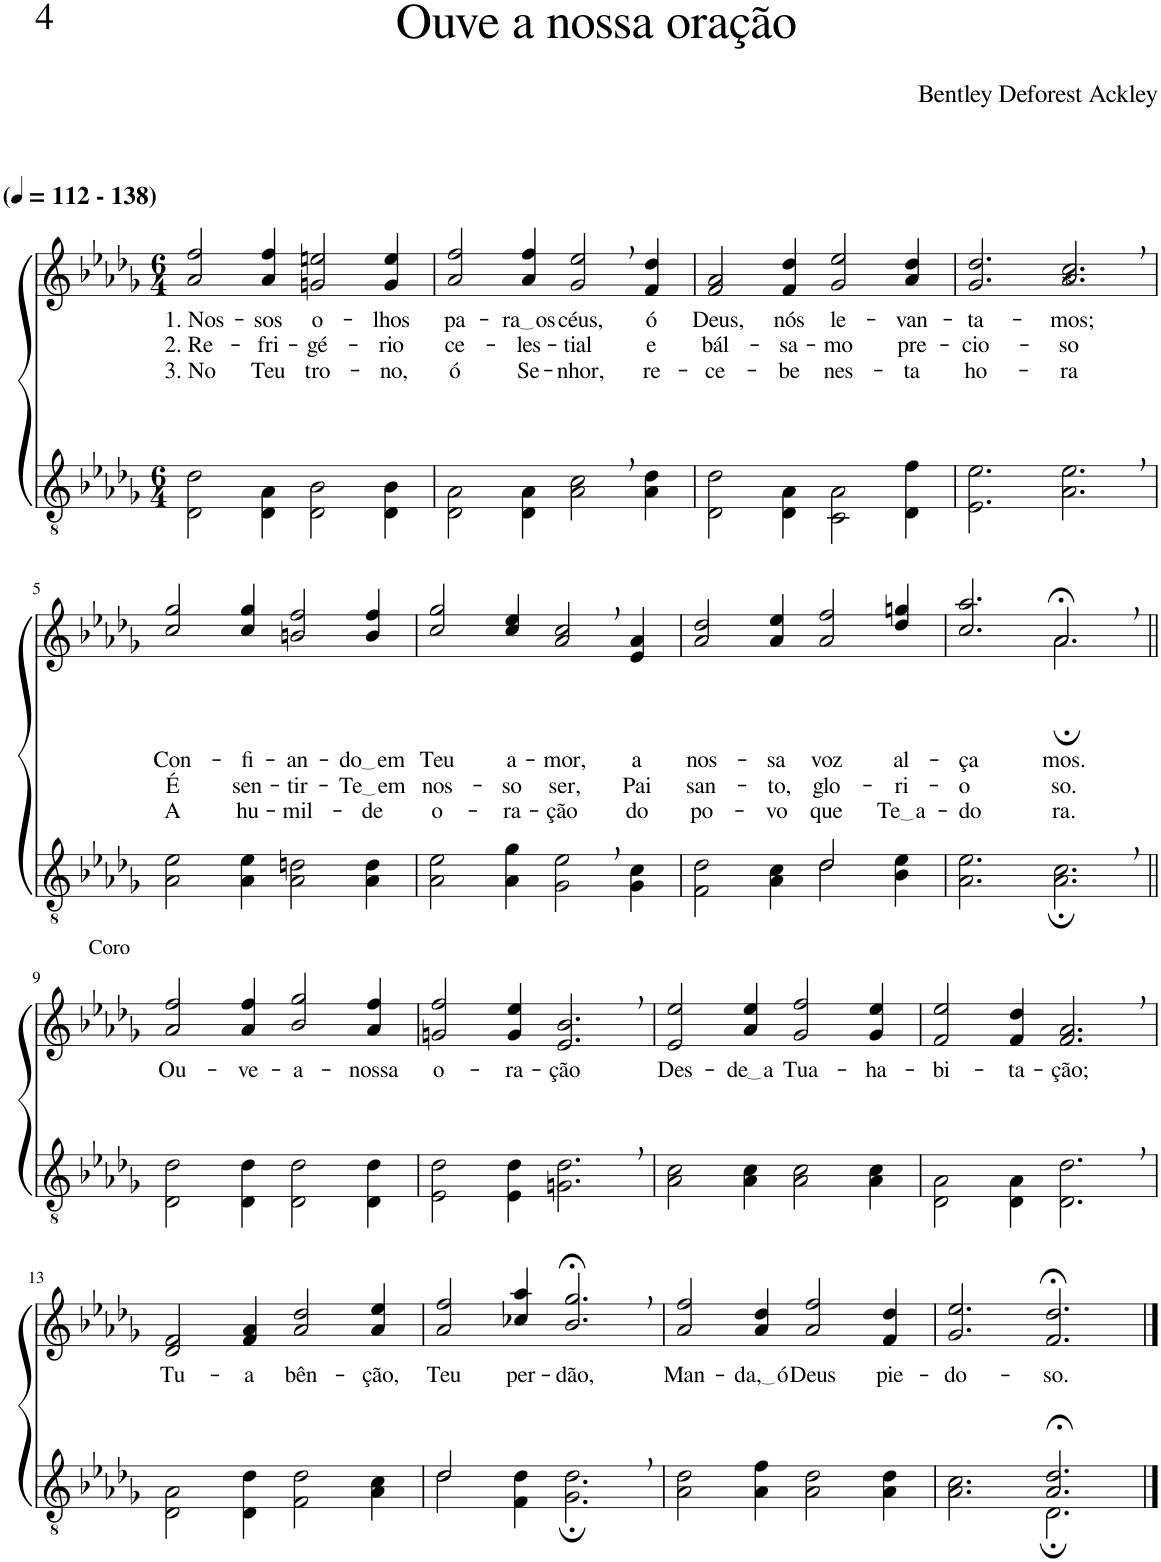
**kern	**kern	**text	**text	**text	**harte
*part2	*part1	*part1	*part1	*part1	*part1
*staff2	*staff1	*staff1	*staff1	*staff1	*
*I"Parte III e IV	*I"Parte I e II	*	*	*	*
*clefGv2	*clefG2	*	*	*	*
*Trd3c5	*Trd3c5	*	*	*	*
*k[b-e-a-d-g-]	*k[b-e-a-d-g-]	*	*	*	*
*M6/4	*M6/4	*	*	*	*
*MM112	*MM112	*	*	*	*
=1	=1	=1	=1	=1	=1
!	!LO:TX:a:B:t=(	!	!	!	!
!	!LO:TX:a:B:t=- 138)	!	!	!	!
!	!	!LO:LY:b	!LO:LY:b	!LO:LY:b	!
2D-\ 2d-\	2a-/ 2ff/	1. Nos-	2. Re-	3. No	.
!	!	!LO:LY:b	!LO:LY:b	!LO:LY:b	!
4D-\ 4A-\	4a-/ 4ff/	-sos	-fri-	Teu	.
!	!	!LO:LY:b	!LO:LY:b	!LO:LY:b	!
2D-\ 2B-\	2gn/ 2een/	o-	-gé-	tro-	.
!	!	!LO:LY:b	!LO:LY:b	!LO:LY:b	!
4D-\ 4B-\	4g/ 4ee/	-lhos	-rio	-no,	.
=2	=2	=2	=2	=2	=2
!	!	!LO:LY:b	!LO:LY:b	!LO:LY:b	!
2D-\ 2A-\	2a-/ 2ff/	pa-	ce-	ó	.
!	!	!LO:LY:b	!LO:LY:b	!LO:LY:b	!
4D-\ 4A-\	4a-/ 4ff/	ra os	-les-	Se-	.
!	!	!LO:LY:b	!LO:LY:b	!LO:LY:b	!
2A-\, 2c\,	2g-/, 2ee-/,	céus,	-tial	-nhor,	.
!	!	!LO:LY:b	!LO:LY:b	!LO:LY:b	!
4A-\ 4d-\	4f/ 4dd-/	ó	e	re-	.
=3	=3	=3	=3	=3	=3
!	!	!LO:LY:b	!LO:LY:b	!LO:LY:b	!
2D-\ 2d-\	2f/ 2a-/	Deus,	bál-	-ce-	.
!	!	!LO:LY:b	!LO:LY:b	!LO:LY:b	!
4D-\ 4A-\	4f/ 4dd-/	nós	-sa-	-be	.
!	!	!LO:LY:b	!LO:LY:b	!LO:LY:b	!
2C\ 2A-\	2g-/ 2ee-/	le-	-mo	nes-	.
!	!	!LO:LY:b	!LO:LY:b	!LO:LY:b	!
4D-\ 4f\	4a-/ 4dd-/	-van-	pre-	-ta	.
=4	=4	=4	=4	=4	=4
!	!	!LO:LY:b	!LO:LY:b	!LO:LY:b	!
2.E-\ 2.e-\	2.g-/ 2.dd-/	-ta-	-cio-	ho-	.
!	!	!LO:LY:b	!LO:LY:b	!LO:LY:b	!LO:H:kt=*
2.A-\, 2.e-\,	2.a-/, 2.cc/,	-mos;	-so	-ra	N
!!LO:LB:g=z
=5	=5	=5	=5	=5	=5
!	!	!LO:LY:b	!LO:LY:b	!LO:LY:b	!
2A-\ 2e-\	2cc/ 2gg-/	Con-	É	A	.
!	!	!LO:LY:b	!LO:LY:b	!LO:LY:b	!
4A-\ 4e-\	4cc/ 4gg-/	-fi-	sen-	hu-	.
!	!	!LO:LY:b	!LO:LY:b	!LO:LY:b	!
2A-\ 2dn\	2bn/ 2ff/	-an-	-tir-	-mil-	.
!	!	!LO:LY:b	!LO:LY:b	!LO:LY:b	!
4A-\ 4d\	4b/ 4ff/	do em	Te em	-de	.
=6	=6	=6	=6	=6	=6
!	!	!LO:LY:b	!LO:LY:b	!LO:LY:b	!
2A-\ 2e-\	2cc/ 2gg-/	Teu	nos-	o-	.
!	!	!LO:LY:b	!LO:LY:b	!LO:LY:b	!
4A-\ 4g-\	4cc/ 4ee-/	a-	-so	-ra-	.
!	!	!LO:LY:b	!LO:LY:b	!LO:LY:b	!
2G-\, 2e-\,	2a-/, 2cc/,	-mor,	ser,	-ção	.
!	!	!LO:LY:b	!LO:LY:b	!LO:LY:b	!
4G-\ 4c\	4e-/ 4a-/	a	Pai	do	.
=7	=7	=7	=7	=7	=7
*^	*	*	*	*	*
!	!	!	!LO:LY:b	!LO:LY:b	!LO:LY:b	!
2.ryy	2F\ 2d-\	2a-/ 2dd-/	nos-	san-	po-	.
!	!	!	!LO:LY:b	!LO:LY:b	!LO:LY:b	!
.	4A-\ 4c\	4a-/ 4ee-/	-sa	-to,	-vo	.
!	!	!	!LO:LY:b	!LO:LY:b	!LO:LY:b	!
2d-/	2d-\	2a-/ 2ff/	voz	glo-	que	.
!	!	!	!LO:LY:b	!LO:LY:b	!LO:LY:b	!
4ryy	4B-\ 4e-\	4dd-/ 4ggn/	al-	-ri-	Te a	.
=8	=8	=8	=8	=8	=8	=8
!	!	!	!LO:LY:b	!LO:LY:b	!LO:LY:b	!
*v	*v	*^	*	*	*	*
2.A-\ 2.e-\	2.cc/ 2.aa-/	2.ryy	-ça-	-o-	-do-	.
!	!	!	!LO:LY:b	!LO:LY:b	!LO:LY:b	!
2.A-\;, 2.c\;,	2.a-;<,/	2.a-;\	-mos.	-so.	-ra.	.
!!LO:LB:g=z
=9||	=9||	=9||	=9||	=9||	=9||	=9||
!	!LO:TX:a:t=Coro	!	!	!	!	!
!	!	!	!LO:LY:b	!	!	!
*	*v	*v	*	*	*	*
2D-\ 2d-\	2a-/ 2ff/	Ou-	.	.	.
!	!	!LO:LY:b	!	!	!
4D-\ 4d-\	4a-/ 4ff/	-ve-	.	.	.
!	!	!LO:LY:b	!	!	!
2D-\ 2d-\	2b-/ 2gg-/	-a-	.	.	.
!	!	!LO:LY:b	!	!	!
4D-\ 4d-\	4a-/ 4ff/	-nossa	.	.	.
=10	=10	=10	=10	=10	=10
!	!	!LO:LY:b	!	!	!
2E-\ 2d-\	2gn/ 2ff/	o-	.	.	.
!	!	!LO:LY:b	!	!	!
4E-\ 4d-\	4g/ 4ee-/	-ra-	.	.	.
!	!	!LO:LY:b	!	!	!
2.Gn\, 2.d-\,	2.e-/, 2.b-/,	-ção	.	.	.
=11	=11	=11	=11	=11	=11
!	!	!LO:LY:b	!	!	!
2A-\ 2c\	2e-/ 2ee-/	Des-	.	.	.
!	!	!LO:LY:b	!	!	!
4A-\ 4c\	4a-/ 4ee-/	de a	.	.	.
!	!	!LO:LY:b	!	!	!
2A-\ 2c\	2g-/ 2ff/	Tua-	.	.	.
!	!	!LO:LY:b	!	!	!
4A-\ 4c\	4g-/ 4ee-/	-ha-	.	.	.
=12	=12	=12	=12	=12	=12
!	!	!LO:LY:b	!	!	!
2D-\ 2A-\	2f/ 2ee-/	-bi-	.	.	.
!	!	!LO:LY:b	!	!	!
4D-\ 4A-\	4f/ 4dd-/	-ta-	.	.	.
!	!	!LO:LY:b	!	!	!
2.D-\, 2.d-\,	2.f/, 2.a-/,	-ção;	.	.	.
!!LO:LB:g=z
=13	=13	=13	=13	=13	=13
!	!	!LO:LY:b	!	!	!
2D-\ 2A-\	2d-/ 2f/	Tu-	.	.	.
!	!	!LO:LY:b	!	!	!
4D-\ 4d-\	4f/ 4a-/	-a	.	.	.
!	!	!LO:LY:b	!	!	!
2F\ 2d-\	2a-/ 2dd-/	bên-	.	.	.
!	!	!LO:LY:b	!	!	!
4A-\ 4c\	4a-/ 4ee-/	-ção,	.	.	.
=14	=14	=14	=14	=14	=14
*^	*	*	*	*	*
!	!	!	!LO:LY:b	!	!	!
2d-/	2d-\	2a-/ 2ff/	Teu	.	.	.
!	!	!	!LO:LY:b	!	!	!
1ryy	4F\ 4d-\	4cc-X/ 4aa-/	per-	.	.	.
!	!	!	!LO:LY:b	!	!	!
.	2.G-\; 2.d-\;	2.b-/;<, 2.gg-/;<,	-dão,	.	.	.
=15	=15	=15	=15	=15	=15	=15
!	!	!	!LO:LY:b	!	!	!
*v	*v	*	*	*	*	*
2A-\ 2d-\	2a-/ 2ff/	Man-	.	.	.
!	!	!LO:LY:b	!	!	!
4A-\ 4f\	4a-/ 4dd-/	da, ó	.	.	.
!	!	!LO:LY:b	!	!	!
2A-\ 2d-\	2a-/ 2ff/	Deus	.	.	.
!	!	!LO:LY:b	!	!	!
4A-\ 4d-\	4f/ 4dd-/	pie-	.	.	.
=16	=16	=16	=16	=16	=16
*^	*	*	*	*	*
!	!	!	!LO:LY:b	!	!	!
2.ryy	2.A-\ 2.c\	2.g-/ 2.ee-/	-do-	.	.	.
!	!	!	!LO:LY:b	!	!	!
2.A-/;< 2.d-/;<	2.D-;\	2.f/;< 2.dd-/;<	-so.	.	.	.
*v	*v	*	*	*	*	*
==	==	==	==	==	==
*-	*-	*-	*-	*-	*-
